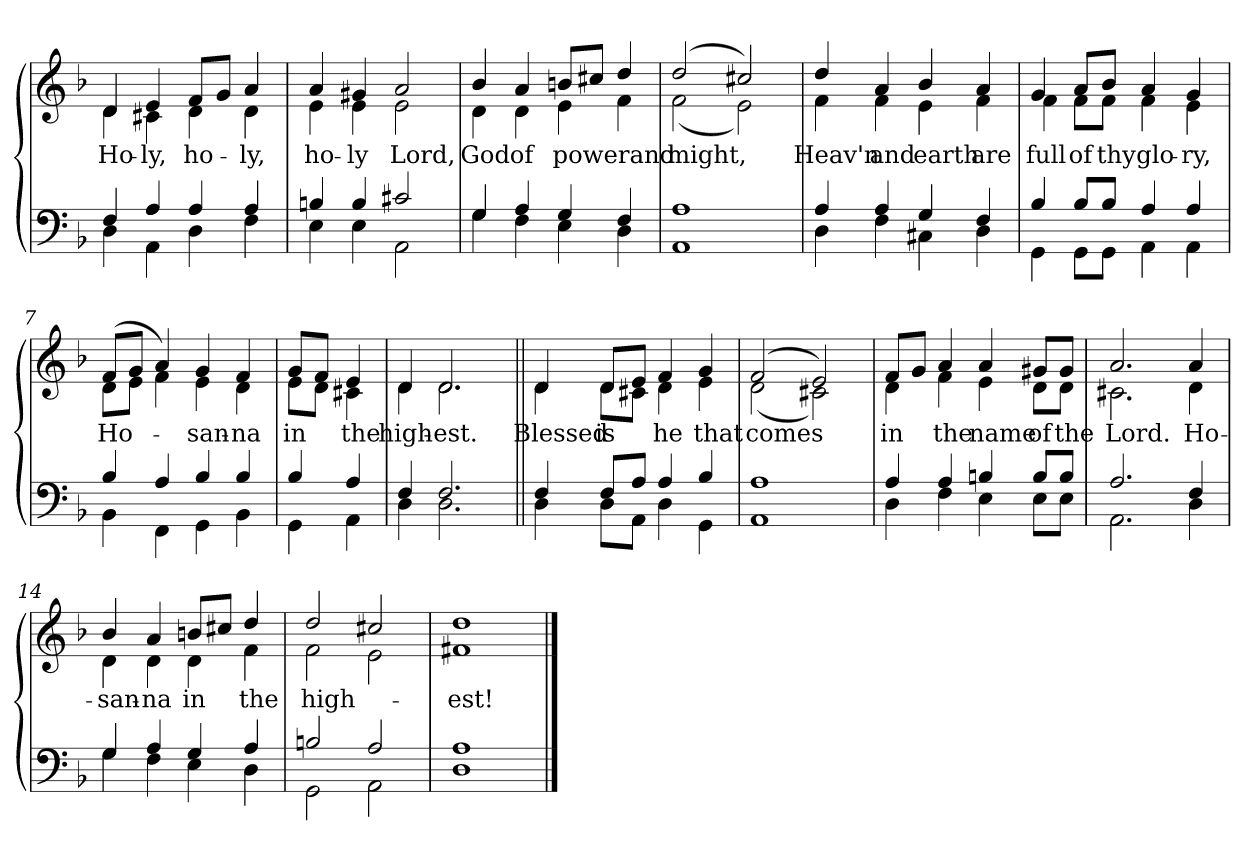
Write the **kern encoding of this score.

**kern	**kern	**text
*part1	*part1	*part1
*staff2	*staff1	*staff1
*clefF4	*clefG2	*
*k[b-]	*k[b-]	*
*F:	*F:	*
=1	=1	=1
*^	*	*
!	!	!	!LO:LY:b
*	*	*^	*
4F/	4D\	4d/	4d\	Ho-
!	!	!	!	!LO:LY:b
4A/	4AA\	4e/	4c#X\	-ly,
!	!	!	!	!LO:LY:b
4A/	4D\	8f/L	4d\	ho-
.	.	8g/J	.	.
!	!	!	!	!LO:LY:b
4A/	4F\	4a/	4d\	ly,
=2	=2	=2	=2	=2
!	!	!	!	!LO:LY:b
4Bn/	4E\	4a/	4e\	-ho-
!	!	!	!	!LO:LY:b
4B/	4E\	4g#X/	4e\	-ly
!	!	!	!	!LO:LY:b
2c#X/	2AA\	2a/	2e\	Lord,
=3	=3	=3	=3	=3
!	!	!	!	!LO:LY:b
4G/	4G\	4b-/	4d\	God
!	!	!	!	!LO:LY:b
4A/	4F\	4a/	4d\	of
!	!	!	!	!LO:LY:b
4G/	4E\	8bn/L	4e\	powerand
.	.	8cc#X/J	.	.
4F/	4D\	4dd/	4f\	.
=4	=4	=4	=4	=4
!	!	!	!	!LO:LY:b
*v	*v	*	*	*
1AA 1A	(2dd/	(<2f\	might,
.	2cc#X/)	2e\)	.
=5	=5	=5	=5
*^	*	*	*
!	!	!	!	!LO:LY:b
4A/	4D\	4dd/	4f\	Heav'n
!	!	!	!	!LO:LY:b
4A/	4F\	4a/	4f\	and
!	!	!	!	!LO:LY:b
4G/	4C#X\	4b-/	4e\	earth
!	!	!	!	!LO:LY:b
4F/	4D\	4a/	4f\	are
!!LO:LB:g=z	!!
=6	=6	=6	=6	=6
!	!	!	!	!LO:LY:b
4B-/	4GG\	4g/	4f\	full
!	!	!	!	!LO:LY:b
8B-/L	8GG\L	8a/L	8f\L	of
!	!	!	!	!LO:LY:b
8B-/J	8GG\J	8b-/J	8f\J	thy
!	!	!	!	!LO:LY:b
4A/	4AA\	4a/	4f\	glo-
!	!	!	!	!LO:LY:b
4A/	4AA\	4g/	4e\	-ry,
=7	=7	=7	=7	=7
!	!	!	!	!LO:LY:b
4B-/	4BB-\	(>8f/L	8d\L	Ho-
.	.	8g/J	8e\J	.
4A/	4FF\	4a/)	4f\	.
!	!	!	!	!LO:LY:b
4B-/	4GG\	4g/	4e\	-san-
!	!	!	!	!LO:LY:b
4B-/	4BB-\	4f/	4d\	-na
=8	=8	=8	=8	=8
!	!	!	!	!LO:LY:b
4B-/	4GG\	8g/L	8e\L	in
.	.	8f/J	8d\J	.
!	!	!	!	!LO:LY:b
4A/	4AA\	4e/	4c#X\	the
=9	=9	=9	=9	=9
!	!	!	!	!LO:LY:b
4F/	4D\	4d/	4d\	high-
!	!	!	!	!LO:LY:b:rj
2.F/	2.D\	2.d/	2.d\	-est.
=10||	=10||	=10||	=10||	=10||
!	!	!	!	!LO:LY:b
4F/	4D\	4d/	4d\	Blessed
!	!	!	!	!LO:LY:b
8F/L	8D\L	8d/L	8d\L	is
8A/J	8AA\J	8e/J	8c#X\J	.
!	!	!	!	!LO:LY:b
4A/	4D\	4f/	4d\	he
!	!	!	!	!LO:LY:b
4B-/	4GG\	4g/	4e\	that
!!LO:LB:g=z	!!
=11	=11	=11	=11	=11
!	!	!	!	!LO:LY:b
*v	*v	*	*	*
1AA 1A	(2f/	(<2d\	comes
.	2e/)	2c#X\)	.
=12	=12	=12	=12
*^	*	*	*
!	!	!	!	!LO:LY:b
4A/	4D\	8f/L	4d\	in
.	.	8g/J	.	.
!	!	!	!	!LO:LY:b
4A/	4F\	4a/	4f\	the
!	!	!	!	!LO:LY:b
4Bn/	4E\	4a/	4e\	name
!	!	!	!	!LO:LY:b
8B/L	8E\L	8g#X/L	8d\L	of
!	!	!	!	!LO:LY:b
8B/J	8E\J	8g#/J	8d\J	the
=13	=13	=13	=13	=13
!	!	!	!	!LO:LY:b
2.A/	2.AA\	2.a/	2.c#X\	Lord.
!	!	!	!	!LO:LY:b
4F/	4D\	4a/	4d\	Ho-
=14	=14	=14	=14	=14
!	!	!	!	!LO:LY:b
4G/	4G\	4b-/	4d\	-san-
!	!	!	!	!LO:LY:b:rj
4A/	4F\	4a/	4d\	-na
!	!	!	!	!LO:LY:b
4G/	4E\	8bn/L	4d\	in
.	.	8cc#X/J	.	.
!	!	!	!	!LO:LY:b
4A/	4D\	4dd/	4f\	the
=15	=15	=15	=15	=15
!	!	!	!	!LO:LY:b
2Bn/	2GG\	2dd/	2f\	high-
2A/	2AA\	2cc#X/	2e\	.
=16	=16	=16	=16	=16
!	!	!	!	!LO:LY:b
*v	*v	*	*	*
*	*v	*v	*
1D 1A	1f#X 1dd	-est!
==	==	==
*-	*-	*-
